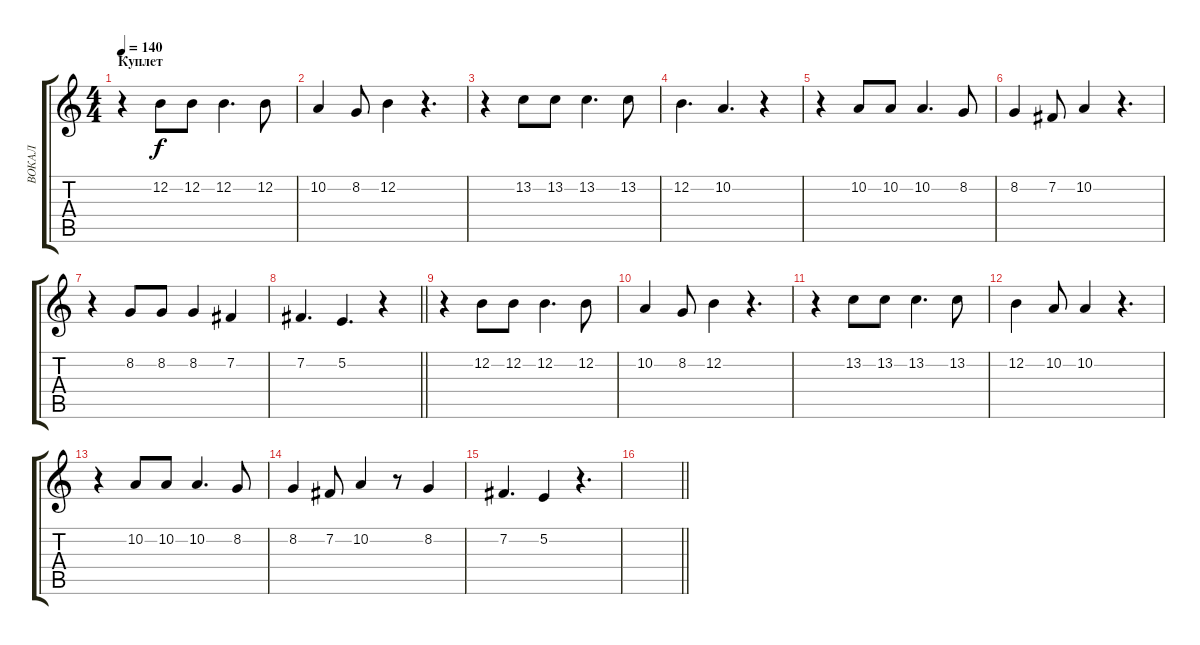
\track ("ВОКАЛ" "ВОКАЛ") {instrument fx5brightness}
\staff {score tabs}
\tuning (E4 B3 G3 D3 A2 E2) {hide}
\ts (4 4)
\section ("" "Куплет")
\tempo 140
\clef g2
\ks c
r.4{dy f} 12.2.8 12.2.8 12.2.4{d} 12.2.8 |
10.2.4 8.2.8 12.2.4 r.4{d} |
r.4 13.2.8 13.2.8 13.2.4{d} 13.2.8 |
12.2.4{d} 10.2.4{d} r.4 |
r.4 10.2.8 10.2.8 10.2.4{d} 8.2.8 |
8.2.4 7.2.8 10.2.4 r.4{d} |
r.4 8.2.8 8.2.8 8.2.4 7.2.4 |
\barLineRight lightlight
7.2.4{d} 5.2.4{d} r.4 |
r.4 12.2.8 12.2.8 12.2.4{d} 12.2.8 |
10.2.4 8.2.8 12.2.4 r.4{d} |
r.4 13.2.8 13.2.8 13.2.4{d} 13.2.8 |
12.2.4 10.2.8 10.2.4 r.4{d} |
r.4 10.2.8 10.2.8 10.2.4{d} 8.2.8 |
8.2.4 7.2.8 10.2.4 r.8 8.2.4 |
7.2.4{d} 5.2.4 r.4{d} |
\barLineRight lightlight
